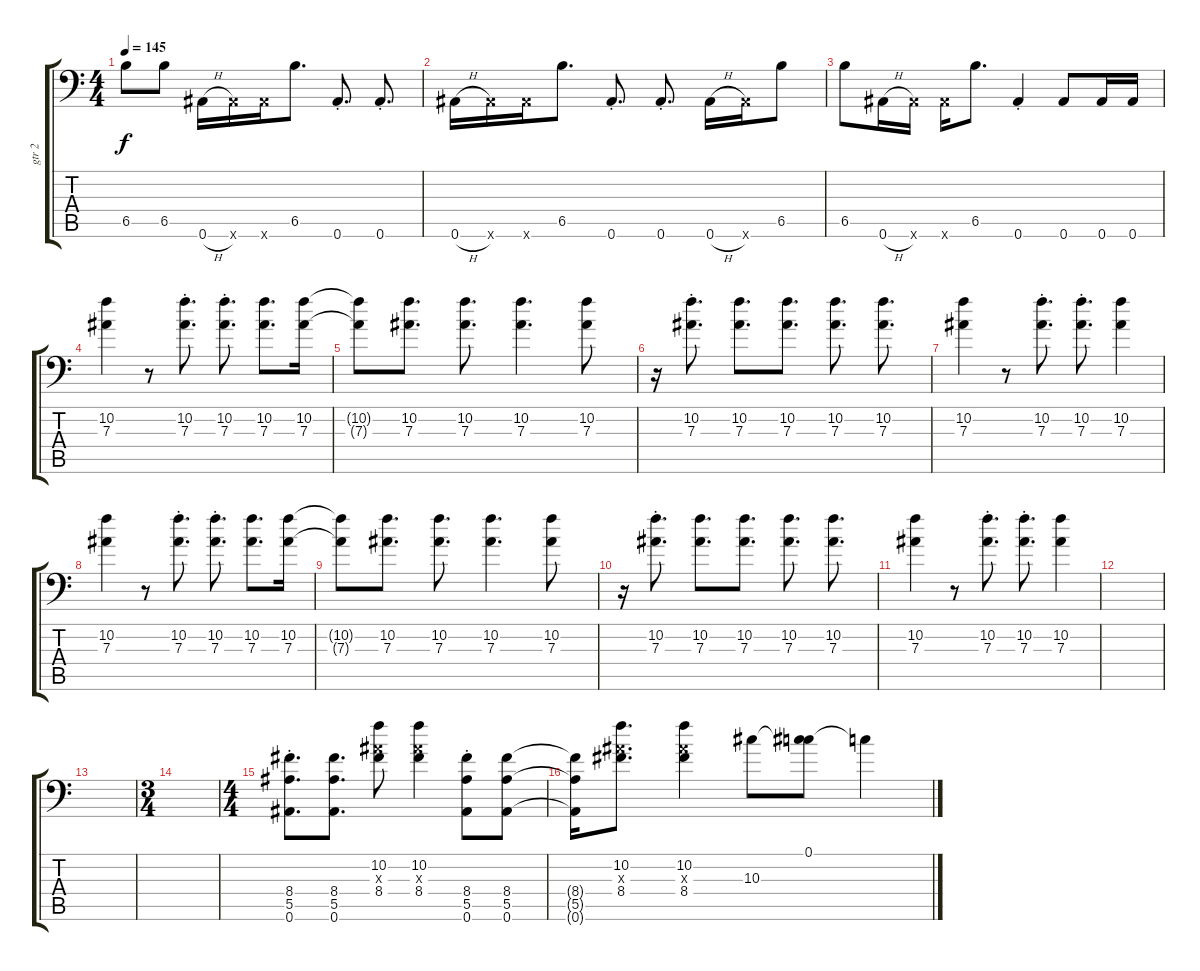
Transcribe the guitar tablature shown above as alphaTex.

\track ("gtr 2" "gtr 2") {instrument distortionguitar}
\staff {score tabs}
\tuning (C4 G3 Eb3 Bb2 F2 Bb1) {hide}
\ts (4 4)
\tempo 145
\clef f4
\ks c
6.5.8{dy f} 6.5.8 0.6{h}.16 0.6{x}.16 0.6{x}.16 6.5.8{d} 0.6{st}.8{d} 0.6{st}.8{d} |
0.6{h}.16 0.6{x}.16 0.6{x}.16 6.5.8{d} 0.6{st}.8{d} 0.6{st}.8{d} 0.6{h}.16 0.6{x}.16 6.5.8 |
6.5.8 0.6{h}.16 0.6{x}.16 0.6{x}.16 6.5.8{d} 0.6{st}.4 0.6.8 0.6.16 0.6.16 |
(10.2 7.3).4 r.8 (10.2{st} 7.3{st}).8{d} (10.2{st} 7.3{st}).8{d} (10.2 7.3).8{d} (10.2 7.3).16 |
(10.2{t} 7.3{t}).8 (10.2 7.3).8{d} (10.2 7.3).8{d} (10.2 7.3).4{d} (10.2 7.3).8 |
r.16 (10.2{st} 7.3{st}).8{d} (10.2 7.3).8{d} (10.2 7.3).8{d} (10.2 7.3).8{d} (10.2 7.3).8{d} |
(10.2 7.3).4 r.8 (10.2{st} 7.3{st}).8{d} (10.2{st} 7.3{st}).8{d} (10.2 7.3).4 |
(10.2 7.3).4 r.8 (10.2{st} 7.3{st}).8{d} (10.2{st} 7.3{st}).8{d} (10.2 7.3).8{d} (10.2 7.3).16 |
(10.2{t} 7.3{t}).8 (10.2 7.3).8{d} (10.2 7.3).8{d} (10.2 7.3).4{d} (10.2 7.3).8 |
r.16 (10.2{st} 7.3{st}).8{d} (10.2 7.3).8{d} (10.2 7.3).8{d} (10.2 7.3).8{d} (10.2 7.3).8{d} |
(10.2 7.3).4 r.8 (10.2{st} 7.3{st}).8{d} (10.2{st} 7.3{st}).8{d} (10.2 7.3).4 |
|
|
\ts (3 4)
|
\ts (4 4)
(8.4{st} 5.5{st} 0.6{st}).8{d} (8.4 5.5 0.6).8{d} (10.2 7.3{x} 8.4).8 (10.2 7.3{x} 8.4).4 (8.4{st} 5.5{st} 0.6{st}).8 (8.4 5.5 0.6).8 |
(8.4{t} 5.5{t} 0.6{t}).16 (10.2 7.3{x} 8.4).8{d} (10.2 7.3{x} 8.4).4 10.3.8 (0.1 10.3{t}).8 0.1{t}.4
